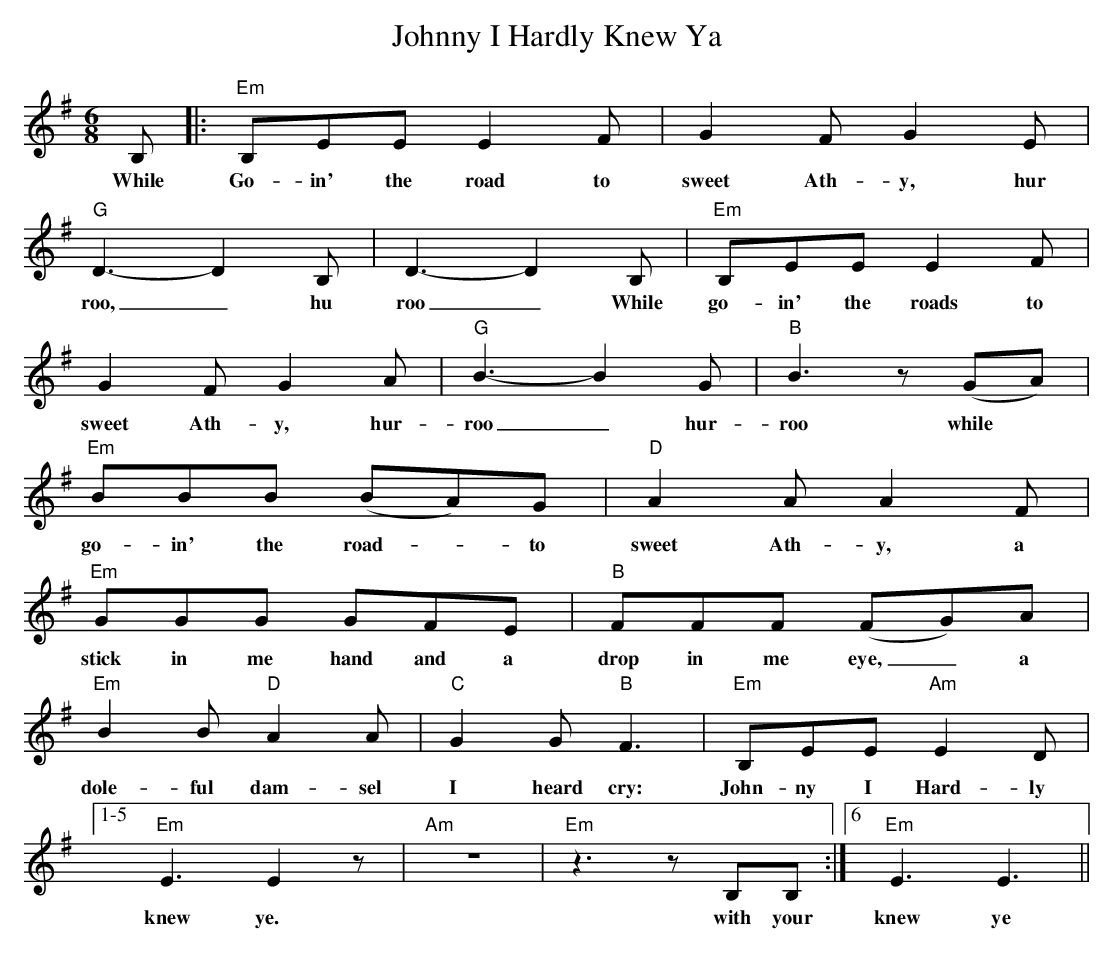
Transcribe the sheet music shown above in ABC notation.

X:1
T: Johnny I Hardly Knew Ya
M: 6/8
L: 1/8
K: Emin
B,|:"Em"B,EEE2F|G2FG2E|
w:While Go-in' the road to sweet Ath-y, hur
"G"D3-D2B,|D3-D2B,|"Em"B,EEE2F|
w:roo,_ hu roo_While go-in' the roads to
G2FG2A|"G" B3-B2G|"B"B3z(GA)|
w:sweet Ath-y, hur-roo_ hur-roo while
"Em"BBB (BA)G|"D"A2AA2F|
w:go-in' the road- -to sweet Ath-y, a
"Em" GGG GFE|"B"FFF (FG)A|
w:stick in me hand and a drop in me eye,_ a
"Em"B2B"D"A2A|"C"G2G"B"F3|"Em"B,EE "Am"E2D|
w:dole-ful dam-sel I heard cry: John-ny I Hard-ly
[1-5"Em"E3E2z|"Am"Z|"Em" z3zB,B,:|[6"Em"E3E3||
w:knew ye.~~ with your knew ye
